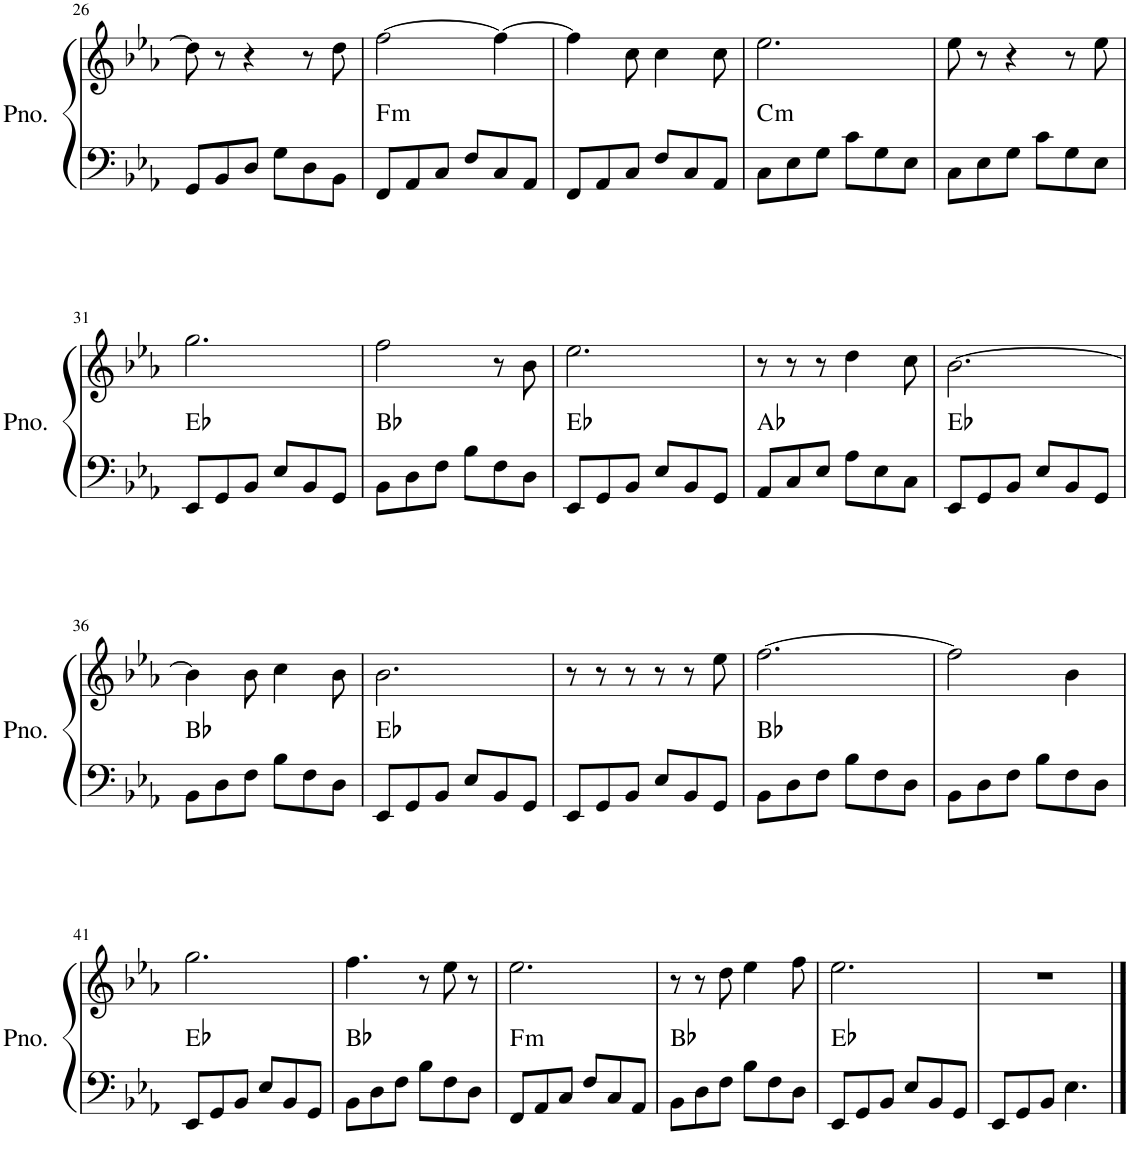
**kern	**kern	**harte
*part1	*part1	*part1
*staff2	*staff1	*
*I"Piano	*	*
*I'Pno.	*	*
!!LO:PB:g=z
*clefF4	*clefG2	*
*k[b-e-a-]	*k[b-e-a-]	*
*M6/8	*M6/8	*
=26	=26	=26
8GG/L	8dd\]	.
8BB-/	8r	.
8D/J	4r	.
8G\L	.	.
8D\	8r	.
8BB-\J	8dd\	.
=27	=27	=27
!	!	!LO:H:kt=m
8FF/L	[2ff\	F:min
8AA-/	.	.
8C/J	.	.
8F/L	.	.
8C/	4ff\_	.
8AA-/J	.	.
=28	=28	=28
8FF/L	4ff\]	.
8AA-/	.	.
8C/J	8cc\	.
8F/L	4cc\	.
8C/	.	.
8AA-/J	8cc\	.
=29	=29	=29
!	!	!LO:H:kt=m
8C\L	2.ee-\	C:min
8E-\	.	.
8G\J	.	.
8c\L	.	.
8G\	.	.
8E-\J	.	.
=30	=30	=30
8C\L	8ee-\	.
8E-\	8r	.
8G\J	4r	.
8c\L	.	.
8G\	8r	.
8E-\J	8ee-\	.
!!LO:LB:g=z
=31	=31	=31
8EE-/L	2.gg\	Eb:maj
8GG/	.	.
8BB-/J	.	.
8E-/L	.	.
8BB-/	.	.
8GG/J	.	.
=32	=32	=32
8BB-\L	2ff\	Bb:maj
8D\	.	.
8F\J	.	.
8B-\L	.	.
8F\	8r	.
8D\J	8b-\	.
=33	=33	=33
8EE-/L	2.ee-\	Eb:maj
8GG/	.	.
8BB-/J	.	.
8E-/L	.	.
8BB-/	.	.
8GG/J	.	.
=34	=34	=34
8AA-/L	8r	Ab:maj
8C/	8r	.
8E-/J	8r	.
8A-\L	4dd\	.
8E-\	.	.
8C\J	8cc\	.
=35	=35	=35
8EE-/L	[2.b-\	Eb:maj
8GG/	.	.
8BB-/J	.	.
8E-/L	.	.
8BB-/	.	.
8GG/J	.	.
!!LO:LB:g=z
=36	=36	=36
8BB-\L	4b-\]	Bb:maj
8D\	.	.
8F\J	8b-\	.
8B-\L	4cc\	.
8F\	.	.
8D\J	8b-\	.
=37	=37	=37
8EE-/L	2.b-\	Eb:maj
8GG/	.	.
8BB-/J	.	.
8E-/L	.	.
8BB-/	.	.
8GG/J	.	.
=38	=38	=38
8EE-/L	8r	.
8GG/	8r	.
8BB-/J	8r	.
8E-/L	8r	.
8BB-/	8r	.
8GG/J	8ee-\	.
=39	=39	=39
8BB-\L	[2.ff\	Bb:maj
8D\	.	.
8F\J	.	.
8B-\L	.	.
8F\	.	.
8D\J	.	.
=40	=40	=40
8BB-\L	2ff\]	.
8D\	.	.
8F\J	.	.
8B-\L	.	.
8F\	4b-\	.
8D\J	.	.
!!LO:LB:g=z
=41	=41	=41
8EE-/L	2.gg\	Eb:maj
8GG/	.	.
8BB-/J	.	.
8E-/L	.	.
8BB-/	.	.
8GG/J	.	.
=42	=42	=42
8BB-\L	4.ff\	Bb:maj
8D\	.	.
8F\J	.	.
8B-\L	8r	.
8F\	8ee-\	.
8D\J	8r	.
=43	=43	=43
!	!	!LO:H:kt=m
8FF/L	2.ee-\	F:min
8AA-/	.	.
8C/J	.	.
8F/L	.	.
8C/	.	.
8AA-/J	.	.
=44	=44	=44
8BB-\L	8r	Bb:maj
8D\	8r	.
8F\J	8dd\	.
8B-\L	4ee-\	.
8F\	.	.
8D\J	8ff\	.
=45	=45	=45
8EE-/L	2.ee-\	Eb:maj
8GG/	.	.
8BB-/J	.	.
8E-/L	.	.
8BB-/	.	.
8GG/J	.	.
=46	=46	=46
8EE-/L	2.r	.
8GG/	.	.
8BB-/J	.	.
4.E-\	.	.
==	==	==
*-	*-	*-
